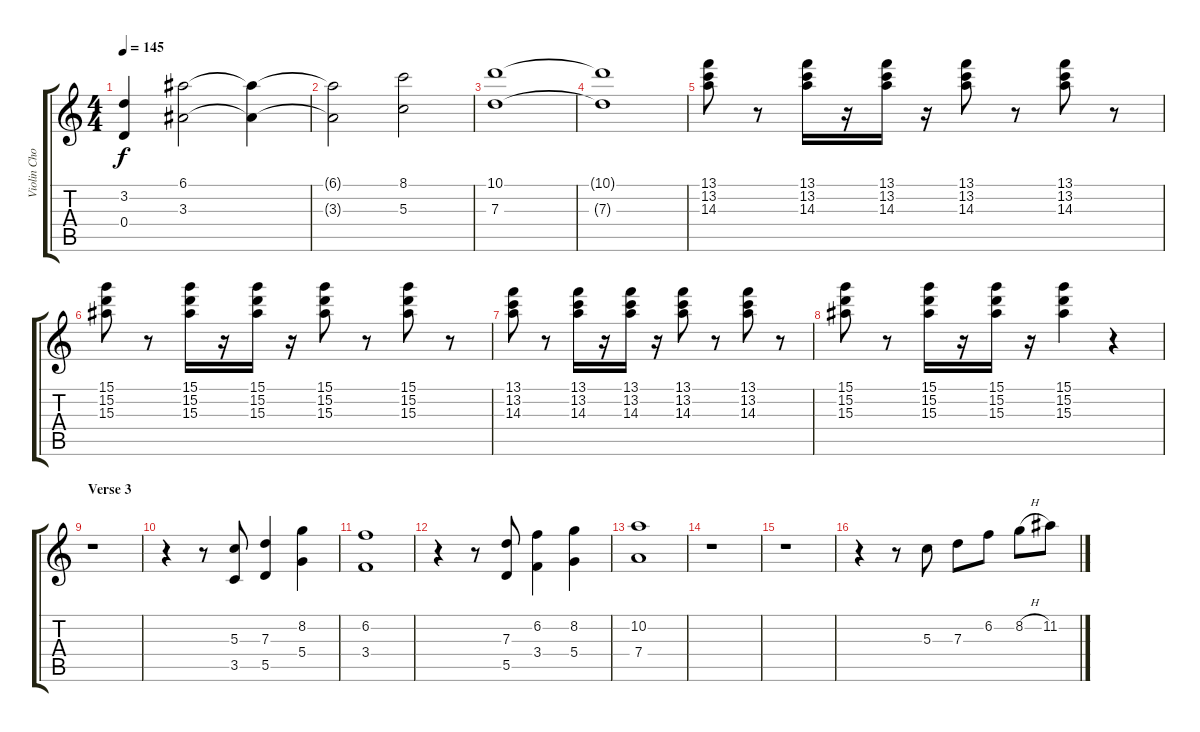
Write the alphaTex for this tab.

\track ("Violin Choir" "Violin Cho") {instrument stringensemble1}
\staff {score tabs}
\tuning (E5 B4 G4 D4 A3 E3) {hide}
\ts (4 4)
\tempo 145
\clef g2
\ks c
(3.2 0.4).4{dy f} (6.1 3.3).2 (6.1{t} 3.3{t}).4 |
(6.1{t} 3.3{t}).2 (8.1 5.3).2 |
(10.1 7.3).1 |
(10.1{t} 7.3{t}).1 |
(13.1 13.2 14.3).8 r.8 (13.1 13.2 14.3).16 r.16 (13.1 13.2 14.3).16 r.16 (13.1 13.2 14.3).8 r.8 (13.1 13.2 14.3).8 r.8 |
(15.1 15.2 15.3).8 r.8 (15.1 15.2 15.3).16 r.16 (15.1 15.2 15.3).16 r.16 (15.1 15.2 15.3).8 r.8 (15.1 15.2 15.3).8 r.8 |
(13.1 13.2 14.3).8 r.8 (13.1 13.2 14.3).16 r.16 (13.1 13.2 14.3).16 r.16 (13.1 13.2 14.3).8 r.8 (13.1 13.2 14.3).8 r.8 |
(15.1 15.2 15.3).8 r.8 (15.1 15.2 15.3).16 r.16 (15.1 15.2 15.3).16 r.16 (15.1 15.2 15.3).4 r.4 |
\section ("" "Verse 3")
r.1 |
r.4 r.8 (5.3 3.5).8 (7.3 5.5).4 (8.2 5.4).4 |
(6.2 3.4).1 |
r.4 r.8 (7.3 5.5).8 (6.2 3.4).4 (8.2 5.4).4 |
(10.2 7.4).1 |
r.1 |
r.1 |
r.4 r.8 5.3.8 7.3.8 6.2.8 8.2{h}.8 11.2.8
